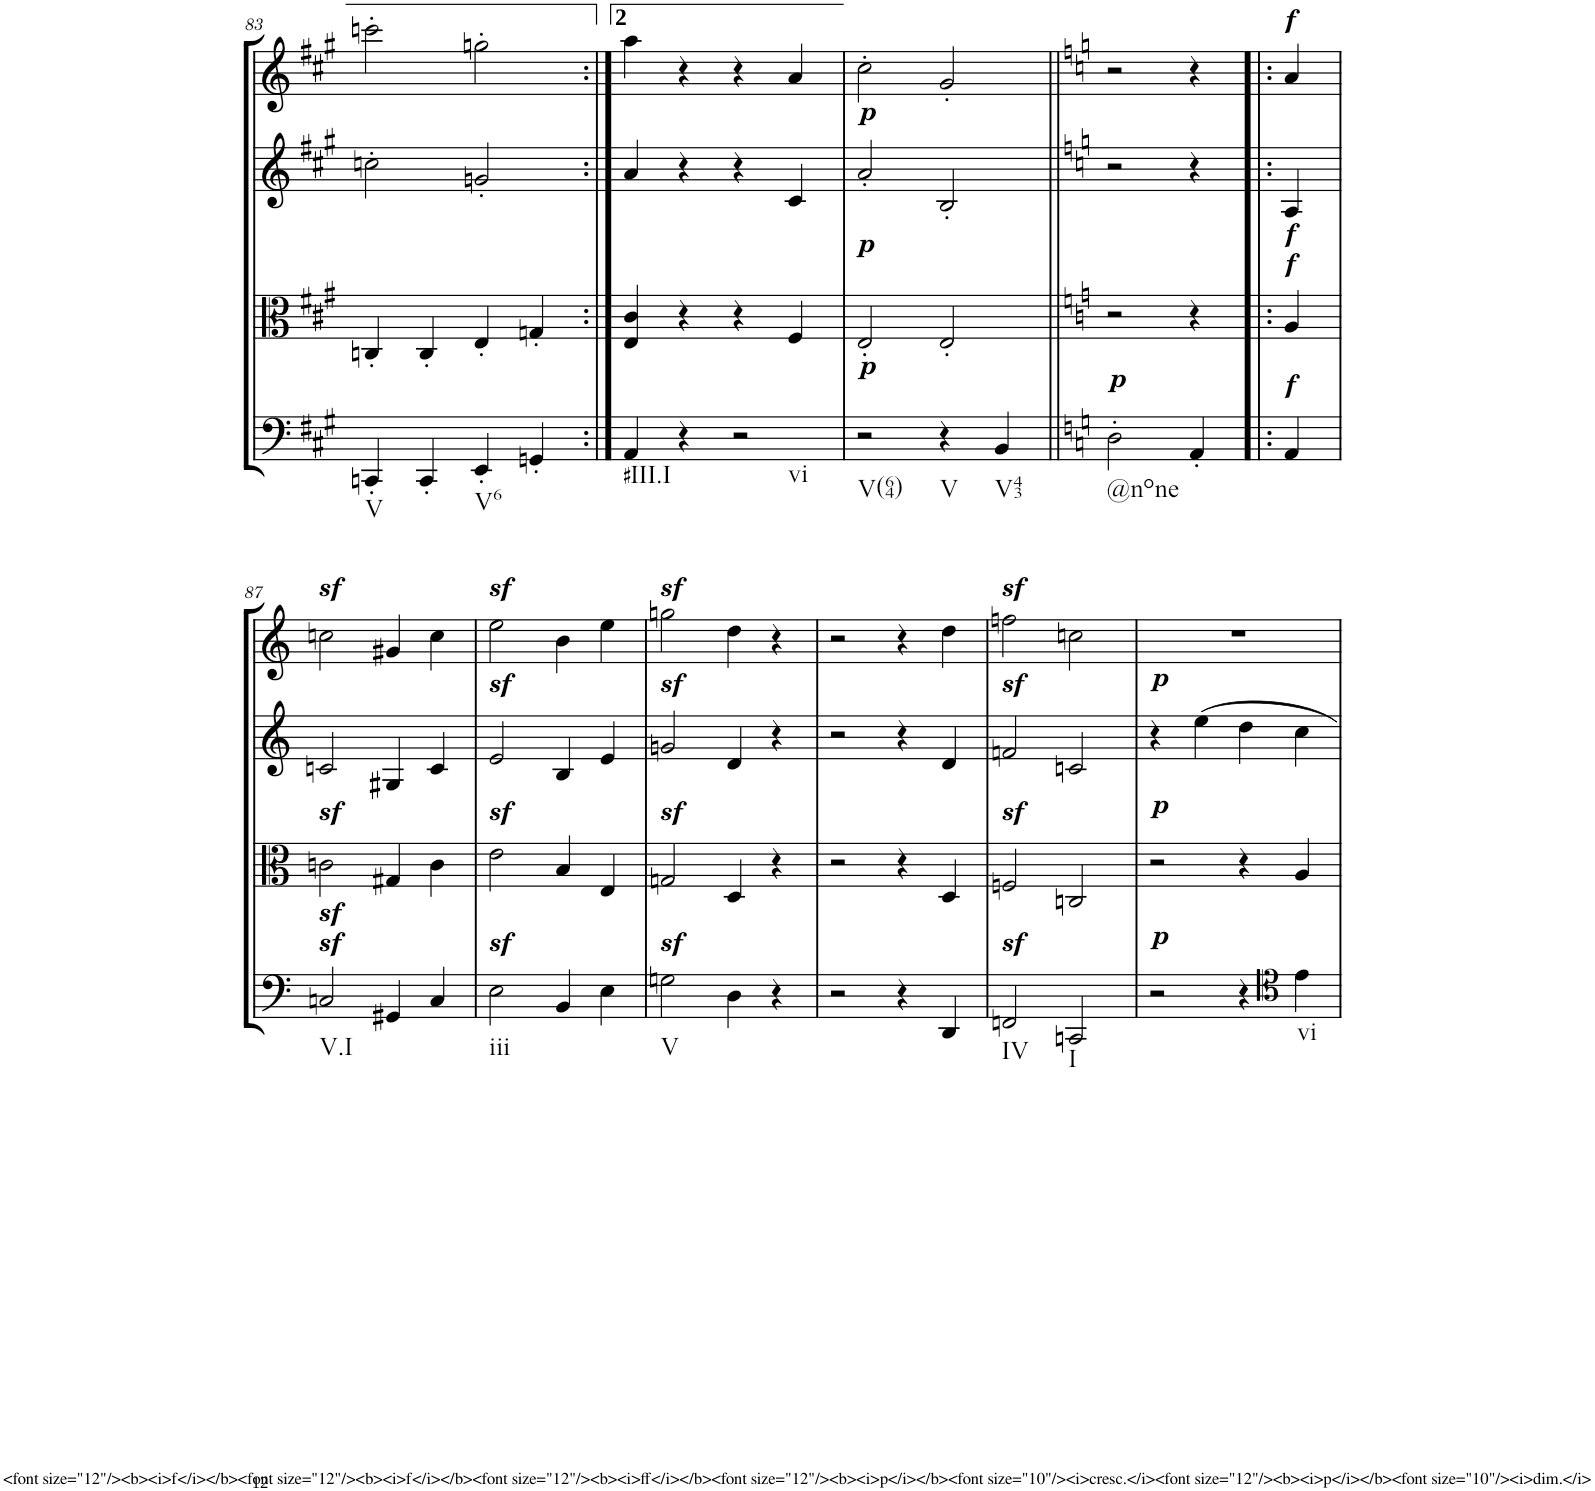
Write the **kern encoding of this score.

**kern	**kern	**kern	**kern
*part4	*part3	*part2	*part1
*staff4	*staff3	*staff2	*staff1
*I"Cello	*I"Viola	*I"2nd Violin	*I"1st Violin
*	*I'Vla	*I'Vln	*I'Vln
!!LO:PB:g=z
*clefF4	*clefC3	*clefG2	*clefG2
*k[f#c#g#]	*k[f#c#g#]	*k[f#c#g#]	*k[f#c#g#]
*A:	*A:	*A:	*A:
*M4/4	*M4/4	*M4/4	*M4/4
*met(c)	*met(c)	*met(c)	*met(c)
=83	=83	=83	=83
!LO:TX:b:t=V	!	!	!
4CCn'/	4Cn'/	2ccn'\	2cccn'\
4CC'/	4C'/	.	.
!LO:TX:b:t=V6	!	!	!
4EE'/	4E'/	2gn'/	2ggn'\
4GGn'/	4Gn'/	.	.
=84:|!	=84:|!	=84:|!	=84:|!
!LO:TX:b:t=#III.I	!	!	!
4AA/	4E/ 4c#/	4a/	4aa\
4r	4r	4r	4r
!LO:TX:b:t=vi	!	!	!
2r	4r	4r	4r
.	4F#/	4c#/	4a/
=85	=85	=85	=85
!	!	!	!LO:TX:b:Bi:t=p
!	!LO:TX:a:Bi:t=p	!	!
!	!LO:TX:b:Bi:t=p	!	!
!LO:TX:b:t=V(64)	!	!	!
2r	2E'/	2a'/	2cc#'\
!LO:TX:b:t=V	!	!	!
4r	2E'/	2B'/	2g#'/
!LO:TX:b:t=V43	!	!	!
4BB/	.	.	.
=86||	=86||	=86||	=86||
*k[]	*k[]	*k[]	*k[]
*C:	*C:	*C:	*C:
!LO:TX:a:Bi:t=p	!	!	!
!LO:TX:b:t=@none	!	!	!
2D'\	2r	2r	2r
4AA'/	4r	4r	4r
=86X1!|:	=86X1!|:	=86X1!|:	=86X1!|:
!	!	!	!LO:TX:a:Bi:t=f
!	!LO:TX:a:Bi:t=f	!	!
!	!LO:TX:a:Bi:t=f	!	!
!LO:TX:a:Bi:t=f	!	!	!
4AA/	4A/	4A/	4a/
!!LO:LB:g=z
=87	=87	=87	=87
!	!	!	!LO:TX:a:Bi:t=sf
!	!LO:TX:a:Bi:t=sf	!	!
!LO:TX:a:Bi:t=sf	!	!	!
!LO:TX:a:Bi:t=sf	!	!	!
!LO:TX:b:t=V.I	!	!	!
2Cn/	2cn\	2cn/	2ccn\
4GG#X/	4G#X/	4G#X/	4g#X/
4C/	4c\	4c/	4cc\
=88	=88	=88	=88
!	!	!	!LO:TX:a:Bi:t=sf
!	!	!LO:TX:a:Bi:t=sf	!
!	!LO:TX:a:Bi:t=sf	!	!
!LO:TX:a:Bi:t=sf	!	!	!
!LO:TX:b:t=iii	!	!	!
2E\	2e\	2e/	2ee\
4BB/	4B/	4B/	4b\
4E\	4E/	4e/	4ee\
=89	=89	=89	=89
!	!	!	!LO:TX:a:Bi:t=sf
!	!	!LO:TX:a:Bi:t=sf	!
!	!LO:TX:a:Bi:t=sf	!	!
!LO:TX:a:Bi:t=sf	!	!	!
!LO:TX:b:t=V	!	!	!
2Gn\	2Gn/	2gn/	2ggn\
4D\	4D/	4d/	4dd\
4r	4r	4r	4r
=90	=90	=90	=90
2r	2r	2r	2r
4r	4r	4r	4r
4DD/	4D/	4d/	4dd\
=91	=91	=91	=91
!	!	!	!LO:TX:a:Bi:t=sf
!	!	!LO:TX:a:Bi:t=sf	!
!	!LO:TX:a:Bi:t=sf	!	!
!LO:TX:a:Bi:t=sf	!	!	!
!LO:TX:b:t=IV	!	!	!
2FFn/	2Fn/	2fn/	2ffn\
!LO:TX:b:t=I	!	!	!
2CCn/	2Cn/	2cn/	2ccn\
=92	=92	=92	=92
!	!	!LO:TX:a:Bi:t=p	!
!	!LO:TX:a:Bi:t=p	!	!
!LO:TX:a:Bi:t=p	!	!	!
2r	2r	4r	1r
.	.	4ee\	.
4r	4r	4dd\	.
*clefC4	*	*	*
!LO:TX:b:t=vi	!	!	!
4e\	4A/	4cc\	.
=	=	=	=
*-	*-	*-	*-
